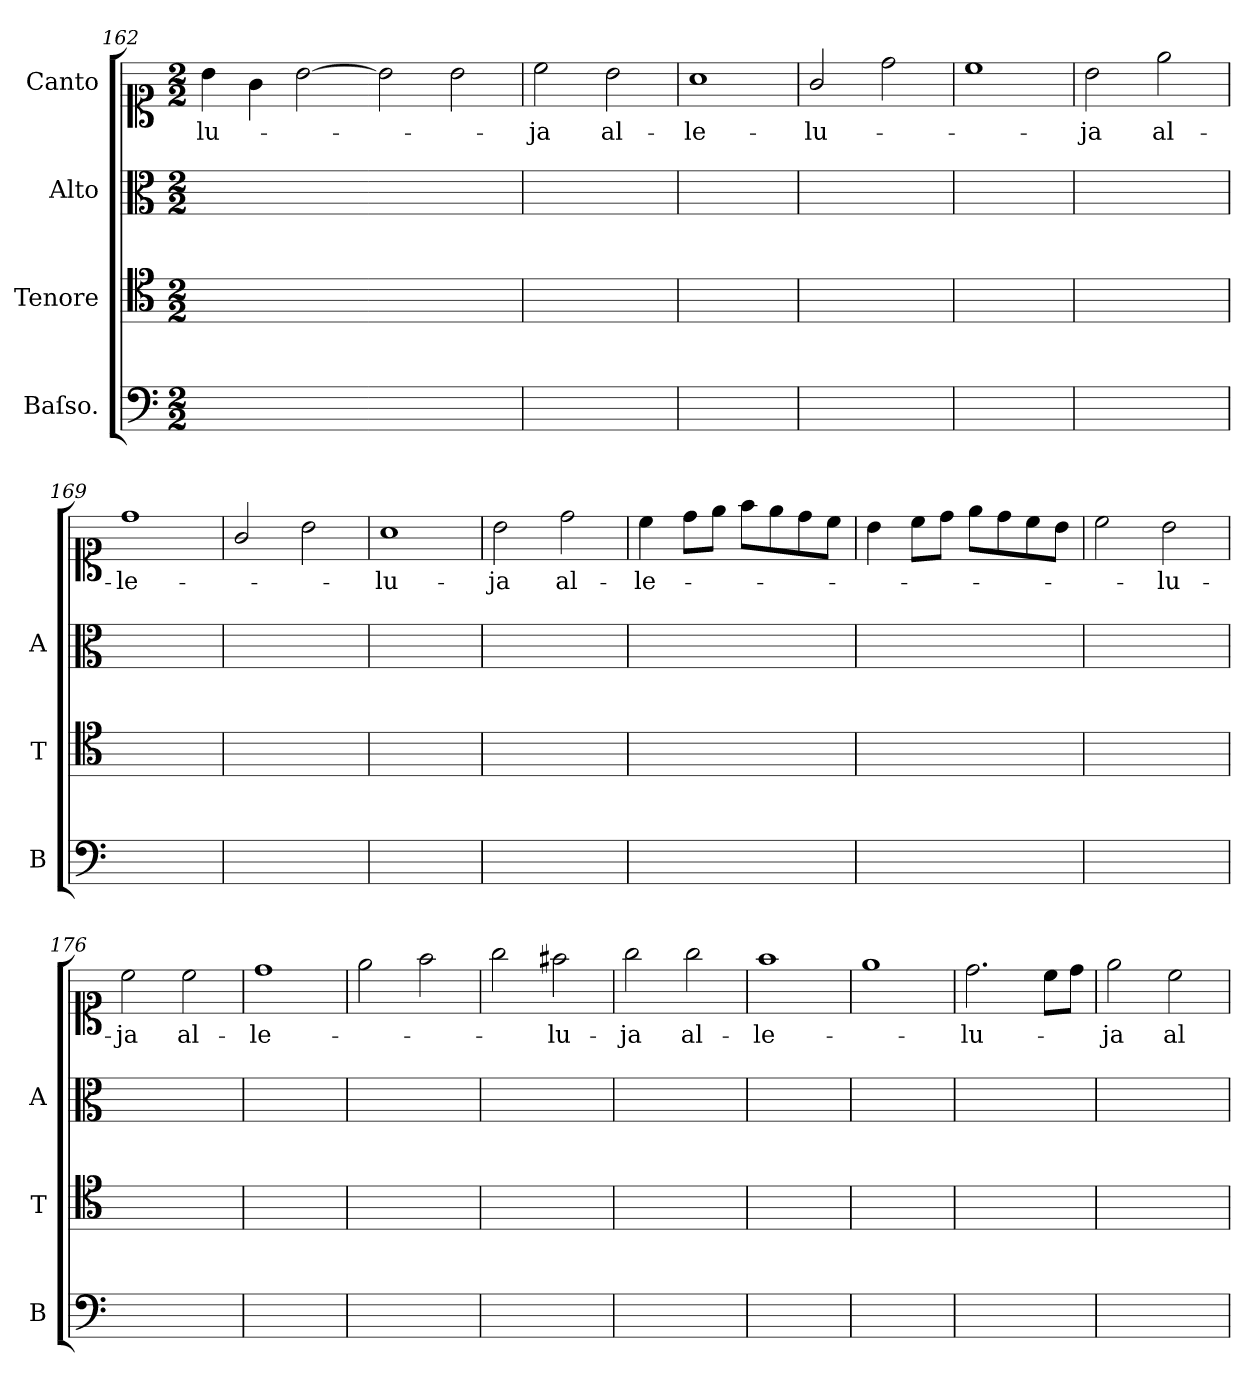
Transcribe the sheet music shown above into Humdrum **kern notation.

**kern	**kern	**kern	**kern	**text
*part4	*part3	*part2	*part1	*part1
*staff4	*staff3	*staff2	*staff1	*staff1
*I"Baſso.	*I"Tenore	*I"Alto	*I"Canto	*
*I'B	*I'T	*I'A	*	*
*clefF4	*clefC4	*clefC3	*clefC1	*
*k[]	*k[]	*k[]	*k[]	*
*M2/2	*M2/2	*M2/2	*M2/2	*
=162	=162	=162	=162	=162
1ryy	1ryy	1ryy	4b\	-lu-
.	.	.	4g\	.
.	.	.	[2b	.
=163	=163	=163	=163-	=163-
1ryy	1ryy	1ryy	2b]	.
.	.	.	2b\	.
=164	=164	=164	=164	=164
1ryy	1ryy	1ryy	2cc\	-ja
.	.	.	2b\	al-
=165	=165	=165	=165	=165
1ryy	1ryy	1ryy	1a	-le-
=166	=166	=166	=166	=166
1ryy	1ryy	1ryy	2g/	-lu-
.	.	.	2dd\	.
=167	=167	=167	=167	=167
1ryy	1ryy	1ryy	1cc	.
=168	=168	=168	=168	=168
1ryy	1ryy	1ryy	2b\	-ja
.	.	.	2ee\	al-
=169	=169	=169	=169	=169
1ryy	1ryy	1ryy	1dd	-le-
=170	=170	=170	=170	=170
1ryy	1ryy	1ryy	2g/	.
.	.	.	2b\	.
=171	=171	=171	=171	=171
1ryy	1ryy	1ryy	1a	-lu-
=172	=172	=172	=172	=172
1ryy	1ryy	1ryy	2b\	-ja
.	.	.	2dd\	al-
=173	=173	=173	=173	=173
1ryy	1ryy	1ryy	4cc\	-le-
.	.	.	8dd\L	.
.	.	.	8ee\J	.
.	.	.	8ff\L	.
.	.	.	8ee\	.
.	.	.	8dd\	.
.	.	.	8cc\J	.
=174	=174	=174	=174	=174
1ryy	1ryy	1ryy	4b\	.
.	.	.	8cc\L	.
.	.	.	8dd\J	.
.	.	.	8ee\L	.
.	.	.	8dd\	.
.	.	.	8cc\	.
.	.	.	8b\J	.
=175	=175	=175	=175	=175
1ryy	1ryy	1ryy	2cc\	.
.	.	.	2b\	-lu-
=176	=176	=176	=176	=176
1ryy	1ryy	1ryy	2cc\	-ja
.	.	.	2cc\	al-
=177	=177	=177	=177	=177
1ryy	1ryy	1ryy	1dd	-le-
=178	=178	=178	=178	=178
1ryy	1ryy	1ryy	2ee\	.
.	.	.	2ff\	.
=179	=179	=179	=179	=179
1ryy	1ryy	1ryy	2gg\	.
.	.	.	2ff#X\	lu-
=180	=180	=180	=180	=180
1ryy	1ryy	1ryy	2gg\	-ja
.	.	.	2gg\	al-
=181	=181	=181	=181	=181
1ryy	1ryy	1ryy	1ff	-le-
=182	=182	=182	=182	=182
1ryy	1ryy	1ryy	1ee	.
=183	=183	=183	=183	=183
1ryy	1ryy	1ryy	2.dd\	-lu-
.	.	.	8cc\L	.
.	.	.	8dd\J	.
=184	=184	=184	=184	=184
1ryy	1ryy	1ryy	2ee\	-ja
.	.	.	2cc\	al-
=	=	=	=	=
*-	*-	*-	*-	*-
